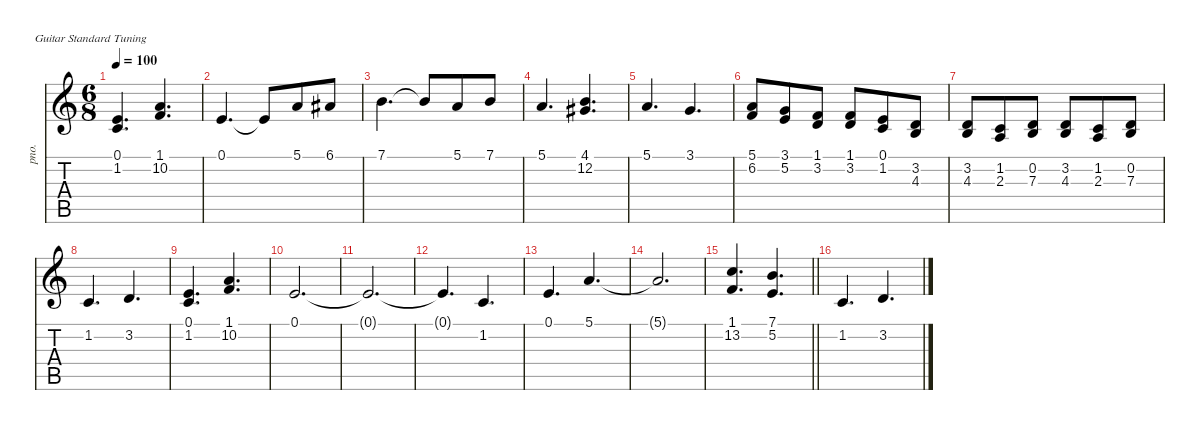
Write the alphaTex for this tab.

\defaultSystemsLayout 4
\hideDynamics
\bracketExtendMode nobrackets
\track ("Piano - Brendan O'Brien" "pno.") {instrument acousticgrandpiano}
\staff {score tabs}
\tuning (E4 B3 G3 D3 A2 E2)
\ts (6 8)
\tempo 100
\clef g2
\ks c
(0.1 1.2).4{d dy f} (1.1 10.2).4{d} |
0.1.4{d} 0.1{t}.8 5.1.8 6.1{acc #}.8 |
7.1.4{d} 7.1{t}.8 5.1.8 7.1.8 |
5.1.4{d} (4.1{acc #} 12.2).4{d} |
5.1.4{d} 3.1.4{d} |
(5.1 6.2).8 (3.1 5.2).8 (1.1 3.2).8 (1.1 3.2).8 (0.1 1.2).8 (3.2 4.3).8 |
(3.2 4.3).8 (1.2 2.3).8 (0.2 7.3).8 (3.2 4.3).8 (1.2 2.3).8 (0.2 7.3).8 |
1.2.4{d} 3.2.4{d} |
(0.1 1.2).4{d} (1.1 10.2).4{d} |
0.1.2{d} |
0.1{t}.2{d} |
0.1{t}.4{d} 1.2.4{d} |
0.1.4{d} 5.1.4{d} |
5.1{t}.2{d} |
\barLineRight lightlight
(1.1 13.2).4{d} (7.1 5.2).4{d} |
1.2.4{d} 3.2.4{d}
